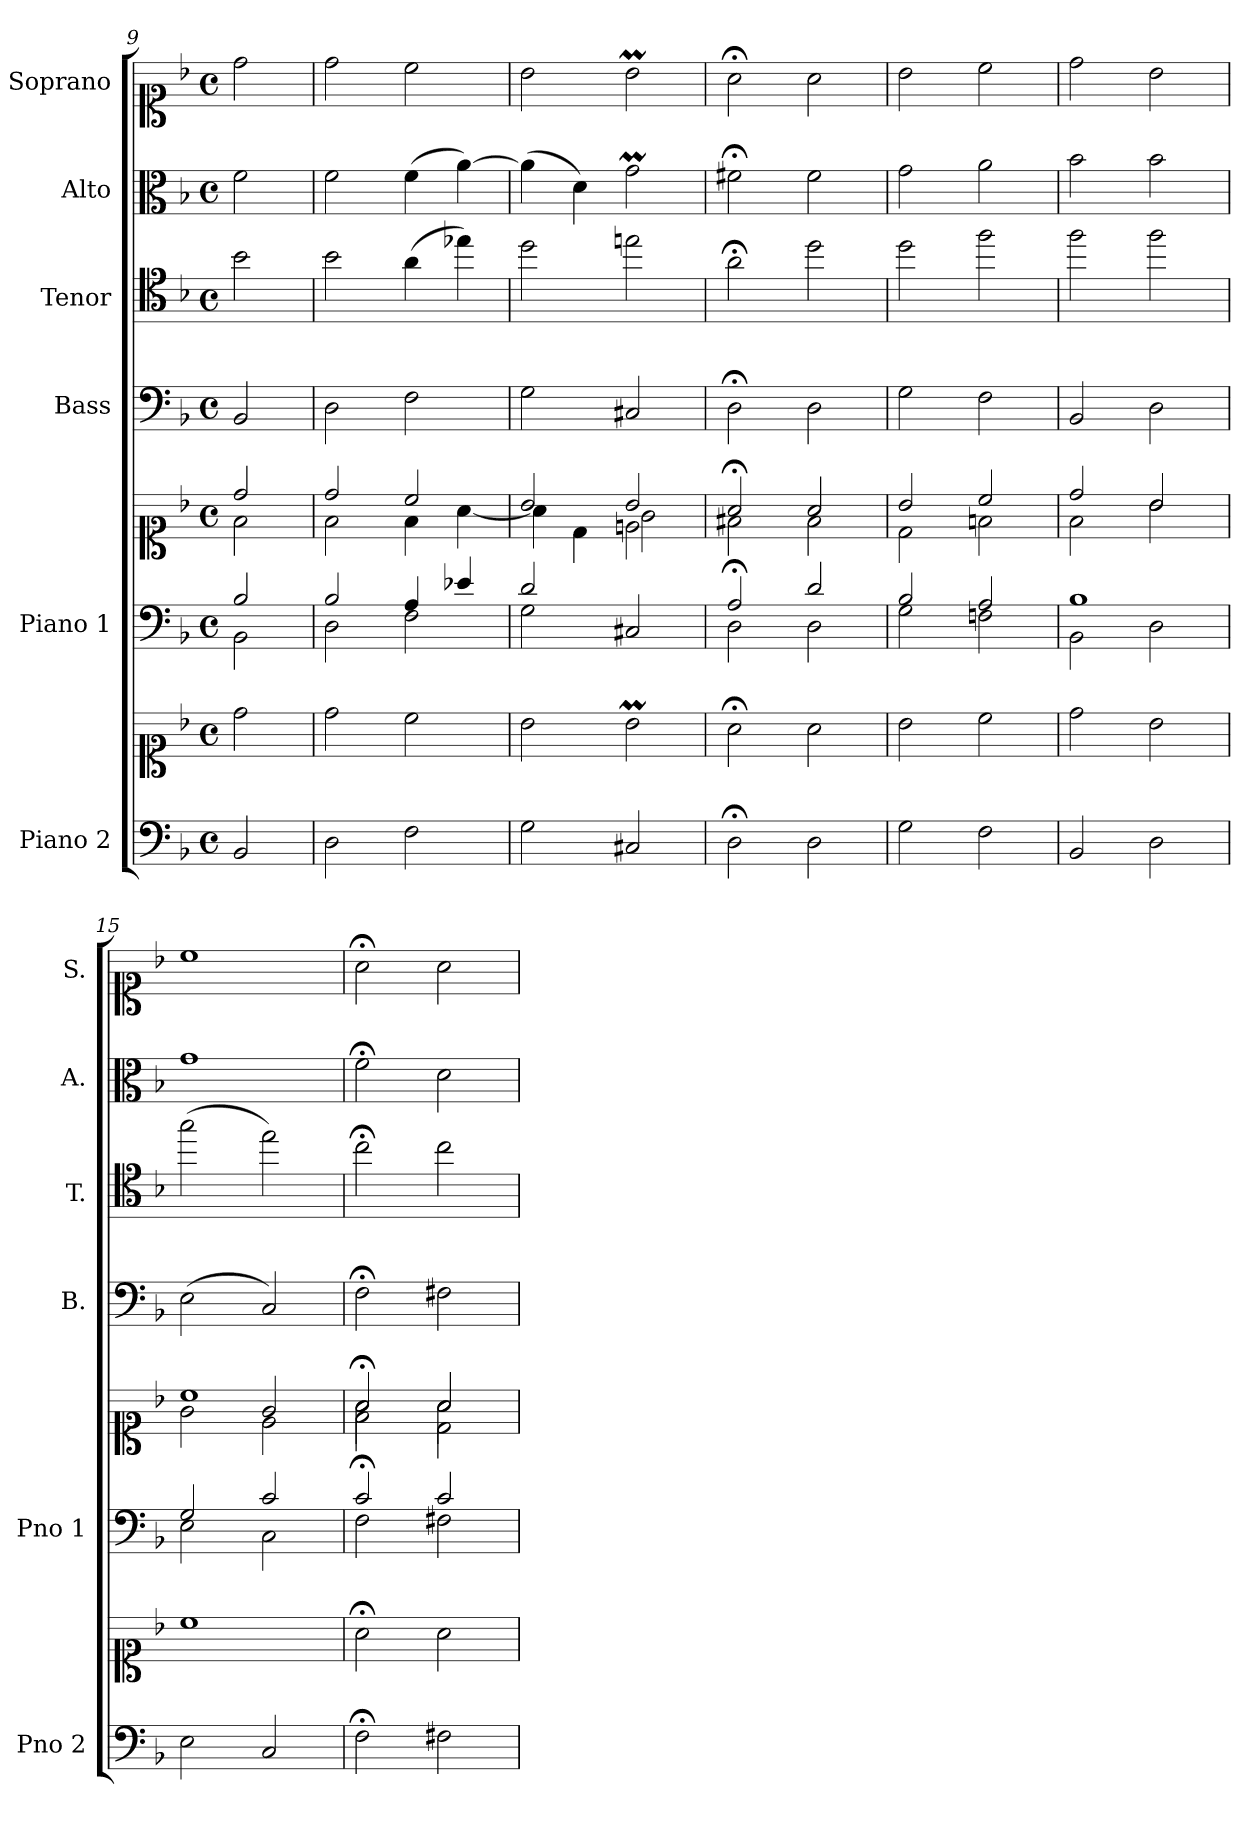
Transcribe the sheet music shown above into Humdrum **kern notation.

**kern	**kern	**kern	**kern	**kern	**kern	**kern	**kern
*part6	*part6	*part5	*part5	*part4	*part3	*part2	*part1
*staff8	*staff7	*staff6	*staff5	*staff4	*staff3	*staff2	*staff1
*I"Piano 2	*	*I"Piano 1	*	*I"Bass	*I"Tenor	*I"Alto	*I"Soprano
*I'Pno 2	*	*I'Pno 1	*	*I'B.	*I'T.	*I'A.	*I'S.
*clefF4	*clefC1	*clefF4	*clefC1	*clefF4	*clefC4	*clefC3	*clefC1
*	*	*	*	*	*ITrd7c12	*	*
*k[b-]	*k[b-]	*k[b-]	*k[b-]	*k[b-]	*k[b-]	*k[b-]	*k[b-]
*F:	*F:	*F:	*F:	*F:	*F:	*F:	*F:
*M4/4	*M4/4	*M4/4	*M4/4	*M4/4	*M4/4	*M4/4	*M4/4
*met(c)	*met(c)	*met(c)	*met(c)	*met(c)	*met(c)	*met(c)	*met(c)
=9	=9	=9	=9	=9	=9	=9	=9
*	*	*^	*^	*	*	*	*
2BB-/	2dd\	2B-/	2BB-\	2dd/	2f\	2BB-/	2B-\	2f\	2dd\
=10	=10	=10	=10	=10	=10	=10	=10	=10	=10
2D\	2dd\	2B-/	2D\	2dd/	2f\	2D\	2B-\	2f\	2dd\
2F\	2cc\	4A/	2F\	2cc/	4f\	2F\	(4A\	(4f\	2cc\
.	.	4e-X/	.	.	[<4a\	.	4e-X\)	[4a\)	.
=11	=11	=11	=11	=11	=11	=11	=11	=11	=11
*	*	*	*	*	*^	*	*	*	*
2G\	2b-\	2d/	2G\	2b-/	2ryy	4a\]	2G\	2d\	(4a\]	2b-\
.	.	.	.	.	.	4d\	.	.	4d\)	.
2C#X/	2b-M\	2ryy	2C#X/	2b-/	2en\	2g\	2C#X/	2en\	2gM\	2b-M\
*	*	*	*	*	*v	*v	*	*	*	*
=12	=12	=12	=12	=12	=12	=12	=12	=12	=12
2D;\	2a;<\	2A;/	2D\	2a;</	2f#X\	2D;<\	2A;<\	2f#X;<\	2a;<\
2D\	2a\	2d/	2D\	2a/	2f#\	2D\	2d\	2f#\	2a\
!!LO:PB:g=z
=13	=13	=13	=13	=13	=13	=13	=13	=13	=13
2G\	2b-\	2B-/	2G\	2b-/	2d\	2G\	2d\	2g\	2b-\
2F\	2cc\	2A/	2Fn\	2cc/	2fn\	2F\	2f\	2a\	2cc\
=14	=14	=14	=14	=14	=14	=14	=14	=14	=14
2BB-/	2dd\	1B-/	2BB-\	2dd/	2f\	2BB-/	2f\	2b-\	2dd\
2D\	2b-\	.	2D\	2b-/	2b-\	2D\	2f\	2b-\	2b-\
=15	=15	=15	=15	=15	=15	=15	=15	=15	=15
*	*	*	*	*	*^	*	*	*	*
2E\	1cc\	2G/	2E\	1cc/	2g\	2ryy	(2E\	(2g\	1g\	1cc\
2C/	.	2c/	2C\	.	2e\	2g/	2C/)	2e\)	.	.
=16	=16	=16	=16	=16	=16	=16	=16	=16	=16	=16
2F;\	2a;<\	2c;/	2F\	2a/	2f\	2a;<\	2F;<\	2c;<\	2f;<\	2a;<\
2F#X\	2a\	2c/	2F#X\	2a/	2d\	2a\	2F#X\	2c\	2d\	2a\
*	*	*v	*v	*	*	*	*	*	*	*
*	*	*	*v	*v	*v	*	*	*	*
=	=	=	=	=	=	=	=
*-	*-	*-	*-	*-	*-	*-	*-
